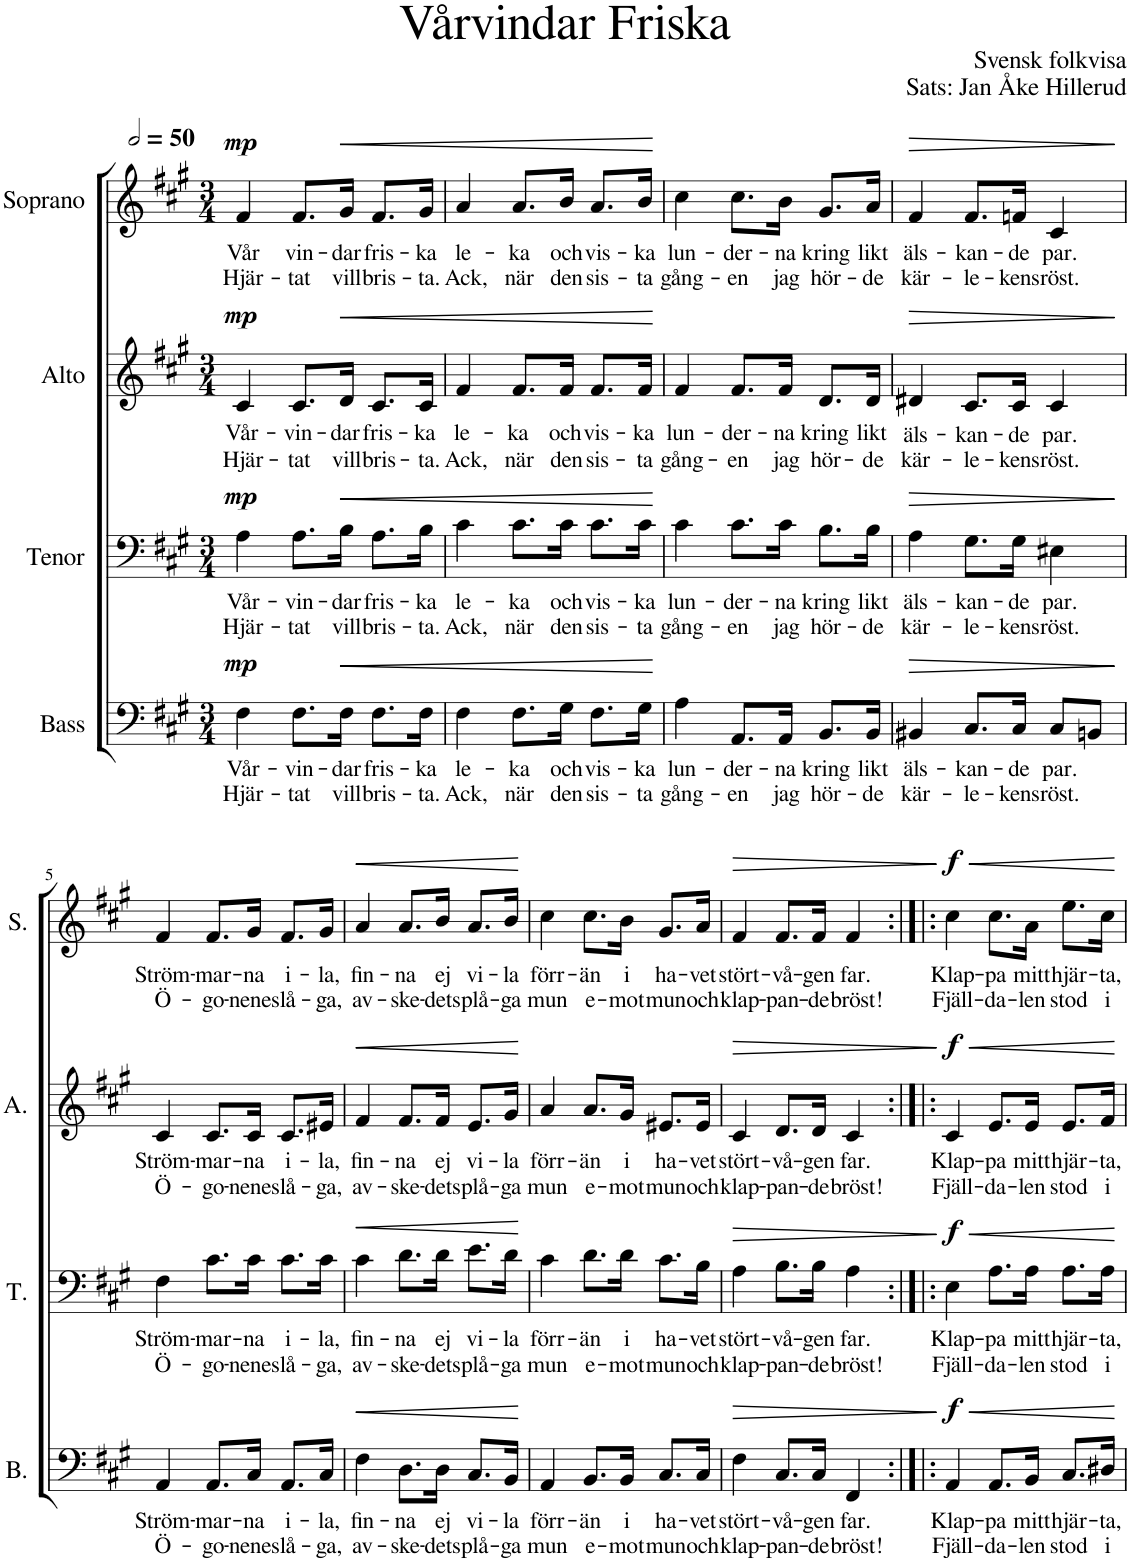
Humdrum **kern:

**kern	**text	**text	**dynam	**kern	**text	**text	**dynam	**kern	**text	**text	**dynam	**kern	**text	**text	**dynam
*part4	*part4	*part4	*part4	*part3	*part3	*part3	*part3	*part2	*part2	*part2	*part2	*part1	*part1	*part1	*part1
*staff4	*staff4	*staff4	*staff4	*staff3	*staff3	*staff3	*staff3	*staff2	*staff2	*staff2	*staff2	*staff1	*staff1	*staff1	*staff1
*I"Bass	*	*	*	*I"Tenor	*	*	*	*I"Alto	*	*	*	*I"Soprano	*	*	*
*I'B.	*	*	*	*I'T.	*	*	*	*I'A.	*	*	*	*I'S.	*	*	*
*clefF4	*	*	*	*clefF4	*	*	*	*clefG2	*	*	*	*clefG2	*	*	*
*k[f#c#g#]	*	*	*	*k[f#c#g#]	*	*	*	*k[f#c#g#]	*	*	*	*k[f#c#g#]	*	*	*
*M3/4	*	*	*	*M3/4	*	*	*	*M3/4	*	*	*	*M3/4	*	*	*
*MM100	*	*	*	*MM100	*	*	*	*MM100	*	*	*	*MM100	*	*	*
=1	=1	=1	=1	=1	=1	=1	=1	=1	=1	=1	=1	=1	=1	=1	=1
!	!LO:LY:b	!LO:LY:b	!LO:DY:a	!	!LO:LY:b	!LO:LY:b	!LO:DY:a	!	!	!LO:LY:b	!LO:DY:a	!	!LO:LY:b	!LO:LY:b	!LO:DY:a
4F#\	Vår-	Hjär-	mp	4A\	Vår-	Hjär-	mp	4c#/	.	Hjär-	mp	4f#/	Vår	Hjär-	mp
!	!LO:LY:b	!LO:LY:b	!	!	!LO:LY:b	!LO:LY:b	!	!	!	!LO:LY:b	!	!	!LO:LY:b	!LO:LY:b	!
8.F#\L	-vin-	-tat	.	8.A\L	-vin-	-tat	.	8.c#/L	.	-tat	.	8.f#/L	vin-	-tat	.
!	!LO:LY:b	!LO:LY:b	!LO:HP:b	!	!LO:LY:b	!LO:LY:b	!LO:HP:b	!	!	!LO:LY:b	!LO:HP:b	!	!LO:LY:b	!LO:LY:b	!LO:HP:b
16F#\Jk	-dar	vill	<	16B\Jk	-dar	vill	<	16d/Jk	.	vill	<	16g#/Jk	-dar	vill	<
!	!LO:LY:b	!LO:LY:b	!	!	!LO:LY:b	!LO:LY:b	!	!	!	!LO:LY:b	!	!	!LO:LY:b	!LO:LY:b	!
8.F#\L	fris-	bris-	.	8.A\L	fris-	bris-	.	8.c#/L	.	bris-	.	8.f#/L	fris-	bris-	.
!	!LO:LY:b	!LO:LY:b	!	!	!LO:LY:b	!LO:LY:b	!	!	!	!LO:LY:b	!	!	!LO:LY:b	!LO:LY:b	!
16F#\Jk	-ka	-ta.	.	16B\Jk	-ka	-ta.	.	16c#/Jk	.	-ta.	.	16g#/Jk	-ka	-ta.	.
=2	=2	=2	=2	=2	=2	=2	=2	=2	=2	=2	=2	=2	=2	=2	=2
!	!LO:LY:b	!LO:LY:b	!	!	!LO:LY:b	!LO:LY:b	!	!	!	!LO:LY:b	!	!	!LO:LY:b	!LO:LY:b	!
4F#\	le-	Ack,	.	4c#\	le-	Ack,	.	4f#/	.	Ack,	.	4a/	le-	Ack,	.
!	!LO:LY:b	!LO:LY:b	!	!	!LO:LY:b	!LO:LY:b	!	!	!	!LO:LY:b	!	!	!LO:LY:b	!LO:LY:b	!
8.F#\L	-ka	när	.	8.c#\L	-ka	när	.	8.f#/L	.	när	.	8.a/L	-ka	när	.
!	!LO:LY:b	!LO:LY:b	!	!	!LO:LY:b	!LO:LY:b	!	!	!	!LO:LY:b	!	!	!LO:LY:b	!LO:LY:b	!
16G#\Jk	och	den	.	16c#\Jk	och	den	.	16f#/Jk	.	den	.	16b/Jk	och	den	.
!	!LO:LY:b	!LO:LY:b	!	!	!LO:LY:b	!LO:LY:b	!	!	!	!LO:LY:b	!	!	!LO:LY:b	!LO:LY:b	!
8.F#\L	vis-	sis-	.	8.c#\L	vis-	sis-	.	8.f#/L	.	sis-	.	8.a/L	vis-	sis-	.
!	!LO:LY:b	!LO:LY:b	!	!	!LO:LY:b	!LO:LY:b	!	!	!	!LO:LY:b	!	!	!LO:LY:b	!LO:LY:b	!
16G#\Jk	-ka	-ta	.	16c#\Jk	-ka	-ta	.	16f#/Jk	.	-ta	.	16b/Jk	-ka	-ta	.
.	.	.	[	.	.	.	[	.	.	.	[	.	.	.	[
=3	=3	=3	=3	=3	=3	=3	=3	=3	=3	=3	=3	=3	=3	=3	=3
!	!LO:LY:b	!LO:LY:b	!	!	!LO:LY:b	!LO:LY:b	!	!	!	!LO:LY:b	!	!	!LO:LY:b	!LO:LY:b	!
4A\	lun-	gång-	.	4c#\	lun-	gång-	.	4f#/	.	gång-	.	4cc#\	lun-	gång-	.
!	!LO:LY:b	!LO:LY:b	!	!	!LO:LY:b	!LO:LY:b	!	!	!	!LO:LY:b	!	!	!LO:LY:b	!LO:LY:b	!
8.AA/L	-der-	-en	.	8.c#\L	-der-	-en	.	8.f#/L	.	-en	.	8.cc#\L	-der-	-en	.
!	!LO:LY:b	!LO:LY:b	!	!	!LO:LY:b	!LO:LY:b	!	!	!	!LO:LY:b	!	!	!LO:LY:b	!LO:LY:b	!
16AA/Jk	-na	jag	.	16c#\Jk	-na	jag	.	16f#/Jk	.	jag	.	16b\Jk	-na	jag	.
!	!LO:LY:b	!LO:LY:b	!	!	!LO:LY:b	!LO:LY:b	!	!	!	!LO:LY:b	!	!	!LO:LY:b	!LO:LY:b	!
8.BB/L	kring	hör-	.	8.B\L	kring	hör-	.	8.d/L	.	hör-	.	8.g#/L	kring	hör-	.
!	!LO:LY:b	!LO:LY:b	!	!	!LO:LY:b	!LO:LY:b	!	!	!	!LO:LY:b	!	!	!LO:LY:b	!LO:LY:b	!
16BB/Jk	likt	-de	.	16B\Jk	likt	-de	.	16d/Jk	.	-de	.	16a/Jk	likt	-de	.
=4	=4	=4	=4	=4	=4	=4	=4	=4	=4	=4	=4	=4	=4	=4	=4
!	!LO:LY:b	!LO:LY:b	!LO:HP:b	!	!LO:LY:b	!LO:LY:b	!LO:HP:b	!	!LO:LY:b	!LO:LY:b	!LO:HP:b	!	!LO:LY:b	!LO:LY:b	!LO:HP:b
4BB#X/	äls-	kär-	>	4A\	äls-	kär-	>	4d#X/	äls-	kär-	>	4f#/	äls-	kär-	>
!	!LO:LY:b	!LO:LY:b	!	!	!LO:LY:b	!LO:LY:b	!	!	!LO:LY:b	!LO:LY:b	!	!	!LO:LY:b	!LO:LY:b	!
8.C#/L	-kan-	-le-	.	8.G#\L	-kan-	-le-	.	8.c#/L	-kan-	-le-	.	8.f#/L	-kan-	-le-	.
!	!LO:LY:b	!LO:LY:b	!	!	!LO:LY:b	!LO:LY:b	!	!	!LO:LY:b	!LO:LY:b	!	!	!LO:LY:b	!LO:LY:b	!
16C#/Jk	-de	-kens	.	16G#\Jk	-de	-kens	.	16c#/Jk	-de	-kens	.	16fn/Jk	-de	-kens	.
!	!LO:LY:b	!LO:LY:b	!	!	!LO:LY:b	!LO:LY:b	!	!	!LO:LY:b	!LO:LY:b	!	!	!LO:LY:b	!LO:LY:b	!
8C#/L	par.	röst.	.	4E#X\	par.	röst.	.	4c#/	par.	röst.	.	4c#/	par.	röst.	.
8BBn/J	.	.	.	.	.	.	.	.	.	.	.	.	.	.	.
.	.	.	]	.	.	.	]	.	.	.	]	.	.	.	]
!!LO:LB:g=z
=5	=5	=5	=5	=5	=5	=5	=5	=5	=5	=5	=5	=5	=5	=5	=5
!	!LO:LY:b	!LO:LY:b	!	!	!LO:LY:b	!LO:LY:b	!	!	!LO:LY:b	!LO:LY:b	!	!	!LO:LY:b	!LO:LY:b	!
4AA/	Ström-	Ö-	.	4F#\	Ström-	Ö-	.	4c#/	Ström-	Ö-	.	4f#/	Ström-	Ö-	.
!	!LO:LY:b	!LO:LY:b	!	!	!LO:LY:b	!LO:LY:b	!	!	!LO:LY:b	!LO:LY:b	!	!	!LO:LY:b	!LO:LY:b	!
8.AA/L	-mar-	-go-	.	8.c#\L	-mar-	-go-	.	8.c#/L	-mar-	-go-	.	8.f#/L	-mar-	-go-	.
!	!LO:LY:b	!LO:LY:b	!	!	!LO:LY:b	!LO:LY:b	!	!	!LO:LY:b	!LO:LY:b	!	!	!LO:LY:b	!LO:LY:b	!
16C#/Jk	-na	-nenes	.	16c#\Jk	-na	-nenes	.	16c#/Jk	-na	-nenes	.	16g#/Jk	-na	-nenes	.
!	!LO:LY:b	!LO:LY:b	!	!	!LO:LY:b	!LO:LY:b	!	!	!LO:LY:b	!LO:LY:b	!	!	!LO:LY:b	!LO:LY:b	!
8.AA/L	i-	lå-	.	8.c#\L	i-	lå-	.	8.c#/L	i-	lå-	.	8.f#/L	i-	lå-	.
!	!LO:LY:b	!LO:LY:b	!	!	!LO:LY:b	!LO:LY:b	!	!	!LO:LY:b	!LO:LY:b	!	!	!LO:LY:b	!LO:LY:b	!
16C#/Jk	-la,	-ga,	.	16c#\Jk	-la,	-ga,	.	16e#X/Jk	-la,	-ga,	.	16g#/Jk	-la,	-ga,	.
=6	=6	=6	=6	=6	=6	=6	=6	=6	=6	=6	=6	=6	=6	=6	=6
!	!LO:LY:b	!LO:LY:b	!LO:HP:b	!	!LO:LY:b	!LO:LY:b	!LO:HP:b	!	!LO:LY:b	!LO:LY:b	!LO:HP:b	!	!LO:LY:b	!LO:LY:b	!LO:HP:b
4F#\	fin-	av-	<	4c#\	fin-	av-	<	4f#/	fin-	av-	<	4a/	fin-	av-	<
!	!LO:LY:b	!LO:LY:b	!	!	!LO:LY:b	!LO:LY:b	!	!	!LO:LY:b	!LO:LY:b	!	!	!LO:LY:b	!LO:LY:b	!
8.D\L	-na	-ske-	.	8.d\L	-na	-ske-	.	8.f#/L	-na	-ske-	.	8.a/L	-na	-ske-	.
!	!LO:LY:b	!LO:LY:b	!	!	!LO:LY:b	!LO:LY:b	!	!	!LO:LY:b	!LO:LY:b	!	!	!LO:LY:b	!LO:LY:b	!
16D\Jk	ej	-dets	.	16d\Jk	ej	-dets	.	16f#/Jk	ej	-dets	.	16b/Jk	ej	-dets	.
!	!LO:LY:b	!LO:LY:b	!	!	!LO:LY:b	!LO:LY:b	!	!	!LO:LY:b	!LO:LY:b	!	!	!LO:LY:b	!LO:LY:b	!
8.C#/L	vi-	plå-	.	8.e\L	vi-	plå-	.	8.e/L	vi-	plå-	.	8.a/L	vi-	plå-	.
!	!LO:LY:b	!LO:LY:b	!	!	!LO:LY:b	!LO:LY:b	!	!	!LO:LY:b	!LO:LY:b	!	!	!LO:LY:b	!LO:LY:b	!
16BB/Jk	-la	-ga	.	16d\Jk	-la	-ga	.	16g#/Jk	-la	-ga	.	16b/Jk	-la	-ga	.
.	.	.	[	.	.	.	[	.	.	.	[	.	.	.	[
=7	=7	=7	=7	=7	=7	=7	=7	=7	=7	=7	=7	=7	=7	=7	=7
!	!LO:LY:b	!LO:LY:b	!	!	!LO:LY:b	!LO:LY:b	!	!	!LO:LY:b	!LO:LY:b	!	!	!LO:LY:b	!LO:LY:b	!
4AA/	förr-	mun	.	4c#\	förr-	mun	.	4a/	förr-	mun	.	4cc#\	förr-	mun	.
!	!LO:LY:b	!LO:LY:b	!	!	!LO:LY:b	!LO:LY:b	!	!	!LO:LY:b	!LO:LY:b	!	!	!LO:LY:b	!LO:LY:b	!
8.BB/L	-än	e-	.	8.d\L	-än	e-	.	8.a/L	-än	e-	.	8.cc#\L	-än	e-	.
!	!LO:LY:b	!LO:LY:b	!	!	!LO:LY:b	!LO:LY:b	!	!	!LO:LY:b	!LO:LY:b	!	!	!LO:LY:b	!LO:LY:b	!
16BB/Jk	i	-mot	.	16d\Jk	i	-mot	.	16g#/Jk	i	-mot	.	16b\Jk	i	-mot	.
!	!LO:LY:b	!LO:LY:b	!	!	!LO:LY:b	!LO:LY:b	!	!	!LO:LY:b	!LO:LY:b	!	!	!LO:LY:b	!LO:LY:b	!
8.C#/L	ha-	mun	.	8.c#\L	ha-	mun	.	8.e#X/L	ha-	mun	.	8.g#/L	ha-	mun	.
!	!LO:LY:b	!LO:LY:b	!	!	!LO:LY:b	!LO:LY:b	!	!	!LO:LY:b	!LO:LY:b	!	!	!LO:LY:b	!LO:LY:b	!
16C#/Jk	-vet	och	.	16B\Jk	-vet	och	.	16e#/Jk	-vet	och	.	16a/Jk	-vet	och	.
=8	=8	=8	=8	=8	=8	=8	=8	=8	=8	=8	=8	=8	=8	=8	=8
!	!LO:LY:b	!LO:LY:b	!LO:HP:b	!	!LO:LY:b	!LO:LY:b	!LO:HP:b	!	!LO:LY:b	!LO:LY:b	!LO:HP:b	!	!LO:LY:b	!LO:LY:b	!LO:HP:b
4F#\	stört-	klap-	>	4A\	stört-	klap-	>	4c#/	stört-	klap-	>	4f#/	stört-	klap-	>
!	!LO:LY:b	!LO:LY:b	!	!	!LO:LY:b	!LO:LY:b	!	!	!LO:LY:b	!LO:LY:b	!	!	!LO:LY:b	!LO:LY:b	!
8.C#/L	-vå-	-pan-	.	8.B\L	-vå-	-pan-	.	8.d/L	-vå-	-pan-	.	8.f#/L	-vå-	-pan-	.
!	!LO:LY:b	!LO:LY:b	!	!	!LO:LY:b	!LO:LY:b	!	!	!LO:LY:b	!LO:LY:b	!	!	!LO:LY:b	!LO:LY:b	!
16C#/Jk	-gen	-de	.	16B\Jk	-gen	-de	.	16d/Jk	-gen	-de	.	16f#/Jk	-gen	-de	.
!	!LO:LY:b	!LO:LY:b	!	!	!LO:LY:b	!LO:LY:b	!	!	!LO:LY:b	!LO:LY:b	!	!	!LO:LY:b	!LO:LY:b	!
4FF#/	far.	bröst!	.	4A\	far.	bröst!	.	4c#/	far.	bröst!	.	4f#/	far.	bröst!	.
.	.	.	]	.	.	.	]	.	.	.	]	.	.	.	]
=9:|!|:	=9:|!|:	=9:|!|:	=9:|!|:	=9:|!|:	=9:|!|:	=9:|!|:	=9:|!|:	=9:|!|:	=9:|!|:	=9:|!|:	=9:|!|:	=9:|!|:	=9:|!|:	=9:|!|:	=9:|!|:
!	!LO:LY:b	!LO:LY:b	!LO:HP:b	!	!LO:LY:b	!LO:LY:b	!LO:HP:b	!	!LO:LY:b	!LO:LY:b	!LO:HP:b	!	!LO:LY:b	!LO:LY:b	!LO:HP:b
!	!	!	!LO:DY:n=1:a	!	!	!	!LO:DY:n=1:a	!	!	!	!LO:DY:n=1:a	!	!	!	!LO:DY:n=1:a
4AA/	Klap-	Fjäll-	< f	4E\	Klap-	Fjäll-	< f	4c#/	Klap-	Fjäll-	< f	4cc#\	Klap-	Fjäll-	< f
!	!LO:LY:b	!LO:LY:b	!	!	!LO:LY:b	!LO:LY:b	!	!	!LO:LY:b	!LO:LY:b	!	!	!LO:LY:b	!LO:LY:b	!
8.AA/L	-pa	-da-	.	8.A\L	-pa	-da-	.	8.e/L	-pa	-da-	.	8.cc#\L	-pa	-da-	.
!	!LO:LY:b	!LO:LY:b	!	!	!LO:LY:b	!LO:LY:b	!	!	!LO:LY:b	!LO:LY:b	!	!	!LO:LY:b	!LO:LY:b	!
16BB/Jk	mitt	-len	.	16A\Jk	mitt	-len	.	16e/Jk	mitt	-len	.	16a\Jk	mitt	-len	.
!	!LO:LY:b	!LO:LY:b	!	!	!LO:LY:b	!LO:LY:b	!	!	!LO:LY:b	!LO:LY:b	!	!	!LO:LY:b	!LO:LY:b	!
8.C#/L	hjär-	stod	.	8.A\L	hjär-	stod	.	8.e/L	hjär-	stod	.	8.ee\L	hjär-	stod	.
!	!LO:LY:b	!LO:LY:b	!	!	!LO:LY:b	!LO:LY:b	!	!	!LO:LY:b	!LO:LY:b	!	!	!LO:LY:b	!LO:LY:b	!
16D#X/Jk	-ta,	i	.	16A\Jk	-ta,	i	.	16f#/Jk	-ta,	i	.	16cc#\Jk	-ta,	i	.
.	.	.	[	.	.	.	[	.	.	.	[	.	.	.	[
=	=	=	=	=	=	=	=	=	=	=	=	=	=	=	=
*-	*-	*-	*-	*-	*-	*-	*-	*-	*-	*-	*-	*-	*-	*-	*-
